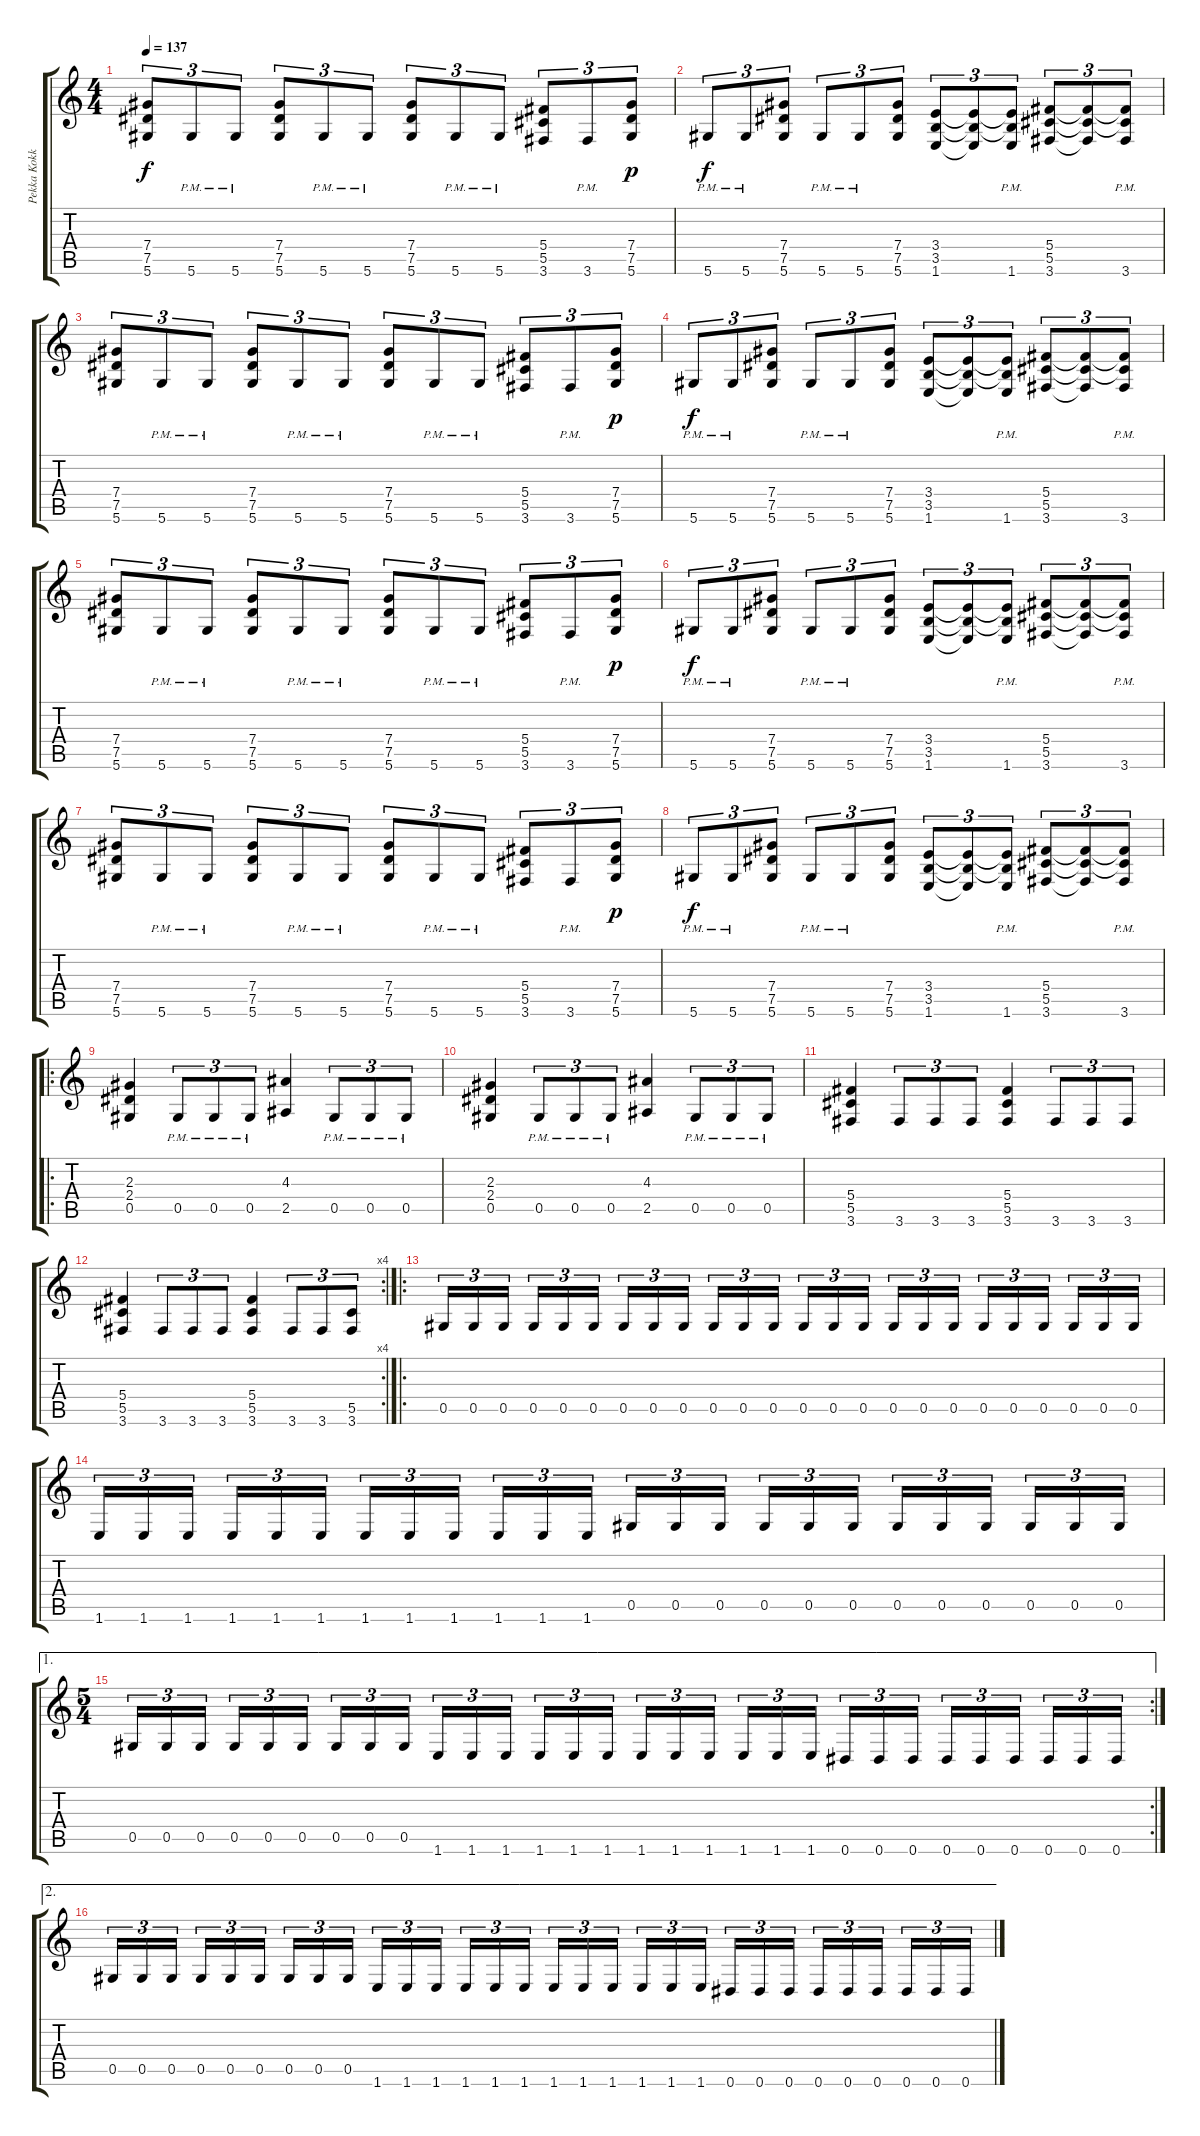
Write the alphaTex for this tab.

\track ("Pekka Kokko" "Pekka Kokk") {instrument distortionguitar}
\staff {score tabs}
\tuning (Eb4 Bb3 Gb3 Db3 Ab2 Eb2) {hide}
\ts (4 4)
\tempo 137
\clef g2
\ks c
(7.4 7.5 5.6).8{tu (3 2) dy f} 5.6{pm}.8{tu (3 2)} 5.6{pm}.8{tu (3 2)} (7.4 7.5 5.6).8{tu (3 2)} 5.6{pm}.8{tu (3 2)} 5.6{pm}.8{tu (3 2)} (7.4 7.5 5.6).8{tu (3 2)} 5.6{pm}.8{tu (3 2)} 5.6{pm}.8{tu (3 2)} (5.4 5.5 3.6).8{tu (3 2)} 3.6{pm}.8{tu (3 2)} (7.4 7.5 5.6).8{tu (3 2) dy p} |
5.6{pm}.8{tu (3 2) dy f} 5.6{pm}.8{tu (3 2)} (7.4 7.5 5.6).8{tu (3 2)} 5.6{pm}.8{tu (3 2)} 5.6{pm}.8{tu (3 2)} (7.4 7.5 5.6).8{tu (3 2)} (3.4 3.5 1.6).8{tu (3 2)} (3.4{t} 3.5{t} 1.6{t}).8{tu (3 2)} (3.4{t} 3.5{t} 1.6{pm}).8{tu (3 2)} (5.4 5.5 3.6).8{tu (3 2)} (5.4{t} 5.5{t} 3.6{t}).8{tu (3 2)} (5.4{t} 5.5{t} 3.6{pm}).8{tu (3 2)} |
(7.4 7.5 5.6).8{tu (3 2)} 5.6{pm}.8{tu (3 2)} 5.6{pm}.8{tu (3 2)} (7.4 7.5 5.6).8{tu (3 2)} 5.6{pm}.8{tu (3 2)} 5.6{pm}.8{tu (3 2)} (7.4 7.5 5.6).8{tu (3 2)} 5.6{pm}.8{tu (3 2)} 5.6{pm}.8{tu (3 2)} (5.4 5.5 3.6).8{tu (3 2)} 3.6{pm}.8{tu (3 2)} (7.4 7.5 5.6).8{tu (3 2) dy p} |
5.6{pm}.8{tu (3 2) dy f} 5.6{pm}.8{tu (3 2)} (7.4 7.5 5.6).8{tu (3 2)} 5.6{pm}.8{tu (3 2)} 5.6{pm}.8{tu (3 2)} (7.4 7.5 5.6).8{tu (3 2)} (3.4 3.5 1.6).8{tu (3 2)} (3.4{t} 3.5{t} 1.6{t}).8{tu (3 2)} (3.4{t} 3.5{t} 1.6{pm}).8{tu (3 2)} (5.4 5.5 3.6).8{tu (3 2)} (5.4{t} 5.5{t} 3.6{t}).8{tu (3 2)} (5.4{t} 5.5{t} 3.6{pm}).8{tu (3 2)} |
(7.4 7.5 5.6).8{tu (3 2)} 5.6{pm}.8{tu (3 2)} 5.6{pm}.8{tu (3 2)} (7.4 7.5 5.6).8{tu (3 2)} 5.6{pm}.8{tu (3 2)} 5.6{pm}.8{tu (3 2)} (7.4 7.5 5.6).8{tu (3 2)} 5.6{pm}.8{tu (3 2)} 5.6{pm}.8{tu (3 2)} (5.4 5.5 3.6).8{tu (3 2)} 3.6{pm}.8{tu (3 2)} (7.4 7.5 5.6).8{tu (3 2) dy p} |
5.6{pm}.8{tu (3 2) dy f} 5.6{pm}.8{tu (3 2)} (7.4 7.5 5.6).8{tu (3 2)} 5.6{pm}.8{tu (3 2)} 5.6{pm}.8{tu (3 2)} (7.4 7.5 5.6).8{tu (3 2)} (3.4 3.5 1.6).8{tu (3 2)} (3.4{t} 3.5{t} 1.6{t}).8{tu (3 2)} (3.4{t} 3.5{t} 1.6{pm}).8{tu (3 2)} (5.4 5.5 3.6).8{tu (3 2)} (5.4{t} 5.5{t} 3.6{t}).8{tu (3 2)} (5.4{t} 5.5{t} 3.6{pm}).8{tu (3 2)} |
(7.4 7.5 5.6).8{tu (3 2)} 5.6{pm}.8{tu (3 2)} 5.6{pm}.8{tu (3 2)} (7.4 7.5 5.6).8{tu (3 2)} 5.6{pm}.8{tu (3 2)} 5.6{pm}.8{tu (3 2)} (7.4 7.5 5.6).8{tu (3 2)} 5.6{pm}.8{tu (3 2)} 5.6{pm}.8{tu (3 2)} (5.4 5.5 3.6).8{tu (3 2)} 3.6{pm}.8{tu (3 2)} (7.4 7.5 5.6).8{tu (3 2) dy p} |
5.6{pm}.8{tu (3 2) dy f} 5.6{pm}.8{tu (3 2)} (7.4 7.5 5.6).8{tu (3 2)} 5.6{pm}.8{tu (3 2)} 5.6{pm}.8{tu (3 2)} (7.4 7.5 5.6).8{tu (3 2)} (3.4 3.5 1.6).8{tu (3 2)} (3.4{t} 3.5{t} 1.6{t}).8{tu (3 2)} (3.4{t} 3.5{t} 1.6{pm}).8{tu (3 2)} (5.4 5.5 3.6).8{tu (3 2)} (5.4{t} 5.5{t} 3.6{t}).8{tu (3 2)} (5.4{t} 5.5{t} 3.6{pm}).8{tu (3 2)} |
\ro
(2.3 2.4 0.5).4 0.5{pm}.8{tu (3 2)} 0.5{pm}.8{tu (3 2)} 0.5{pm}.8{tu (3 2)} (4.3 2.5).4 0.5{pm}.8{tu (3 2)} 0.5{pm}.8{tu (3 2)} 0.5{pm}.8{tu (3 2)} |
(2.3 2.4 0.5).4 0.5{pm}.8{tu (3 2)} 0.5{pm}.8{tu (3 2)} 0.5{pm}.8{tu (3 2)} (4.3 2.5).4 0.5{pm}.8{tu (3 2)} 0.5{pm}.8{tu (3 2)} 0.5{pm}.8{tu (3 2)} |
(5.4 5.5 3.6).4 3.6.8{tu (3 2)} 3.6.8{tu (3 2)} 3.6.8{tu (3 2)} (5.4 5.5 3.6).4 3.6.8{tu (3 2)} 3.6.8{tu (3 2)} 3.6.8{tu (3 2)} |
\rc 4
(5.4 5.5 3.6).4 3.6.8{tu (3 2)} 3.6.8{tu (3 2)} 3.6.8{tu (3 2)} (5.4 5.5 3.6).4 3.6.8{tu (3 2)} 3.6.8{tu (3 2)} (5.5 3.6).8{tu (3 2)} |
\ro
0.5.16{tu (3 2)} 0.5.16{tu (3 2)} 0.5.16{tu (3 2)} 0.5.16{tu (3 2)} 0.5.16{tu (3 2)} 0.5.16{tu (3 2)} 0.5.16{tu (3 2)} 0.5.16{tu (3 2)} 0.5.16{tu (3 2)} 0.5.16{tu (3 2)} 0.5.16{tu (3 2)} 0.5.16{tu (3 2)} 0.5.16{tu (3 2)} 0.5.16{tu (3 2)} 0.5.16{tu (3 2)} 0.5.16{tu (3 2)} 0.5.16{tu (3 2)} 0.5.16{tu (3 2)} 0.5.16{tu (3 2)} 0.5.16{tu (3 2)} 0.5.16{tu (3 2)} 0.5.16{tu (3 2)} 0.5.16{tu (3 2)} 0.5.16{tu (3 2)} |
1.6.16{tu (3 2)} 1.6.16{tu (3 2)} 1.6.16{tu (3 2)} 1.6.16{tu (3 2)} 1.6.16{tu (3 2)} 1.6.16{tu (3 2)} 1.6.16{tu (3 2)} 1.6.16{tu (3 2)} 1.6.16{tu (3 2)} 1.6.16{tu (3 2)} 1.6.16{tu (3 2)} 1.6.16{tu (3 2)} 0.5.16{tu (3 2)} 0.5.16{tu (3 2)} 0.5.16{tu (3 2)} 0.5.16{tu (3 2)} 0.5.16{tu (3 2)} 0.5.16{tu (3 2)} 0.5.16{tu (3 2)} 0.5.16{tu (3 2)} 0.5.16{tu (3 2)} 0.5.16{tu (3 2)} 0.5.16{tu (3 2)} 0.5.16{tu (3 2)} |
\ae 1
\rc 2
\ts (5 4)
0.5.16{tu (3 2)} 0.5.16{tu (3 2)} 0.5.16{tu (3 2)} 0.5.16{tu (3 2)} 0.5.16{tu (3 2)} 0.5.16{tu (3 2)} 0.5.16{tu (3 2)} 0.5.16{tu (3 2)} 0.5.16{tu (3 2)} 1.6.16{tu (3 2)} 1.6.16{tu (3 2)} 1.6.16{tu (3 2)} 1.6.16{tu (3 2)} 1.6.16{tu (3 2)} 1.6.16{tu (3 2)} 1.6.16{tu (3 2)} 1.6.16{tu (3 2)} 1.6.16{tu (3 2)} 1.6.16{tu (3 2)} 1.6.16{tu (3 2)} 1.6.16{tu (3 2)} 0.6.16{tu (3 2)} 0.6.16{tu (3 2)} 0.6.16{tu (3 2)} 0.6.16{tu (3 2)} 0.6.16{tu (3 2)} 0.6.16{tu (3 2)} 0.6.16{tu (3 2)} 0.6.16{tu (3 2)} 0.6.16{tu (3 2)} |
\ae 2
0.5.16{tu (3 2)} 0.5.16{tu (3 2)} 0.5.16{tu (3 2)} 0.5.16{tu (3 2)} 0.5.16{tu (3 2)} 0.5.16{tu (3 2)} 0.5.16{tu (3 2)} 0.5.16{tu (3 2)} 0.5.16{tu (3 2)} 1.6.16{tu (3 2)} 1.6.16{tu (3 2)} 1.6.16{tu (3 2)} 1.6.16{tu (3 2)} 1.6.16{tu (3 2)} 1.6.16{tu (3 2)} 1.6.16{tu (3 2)} 1.6.16{tu (3 2)} 1.6.16{tu (3 2)} 1.6.16{tu (3 2)} 1.6.16{tu (3 2)} 1.6.16{tu (3 2)} 0.6.16{tu (3 2)} 0.6.16{tu (3 2)} 0.6.16{tu (3 2)} 0.6.16{tu (3 2)} 0.6.16{tu (3 2)} 0.6.16{tu (3 2)} 0.6.16{tu (3 2)} 0.6.16{tu (3 2)} 0.6.16{tu (3 2)}
